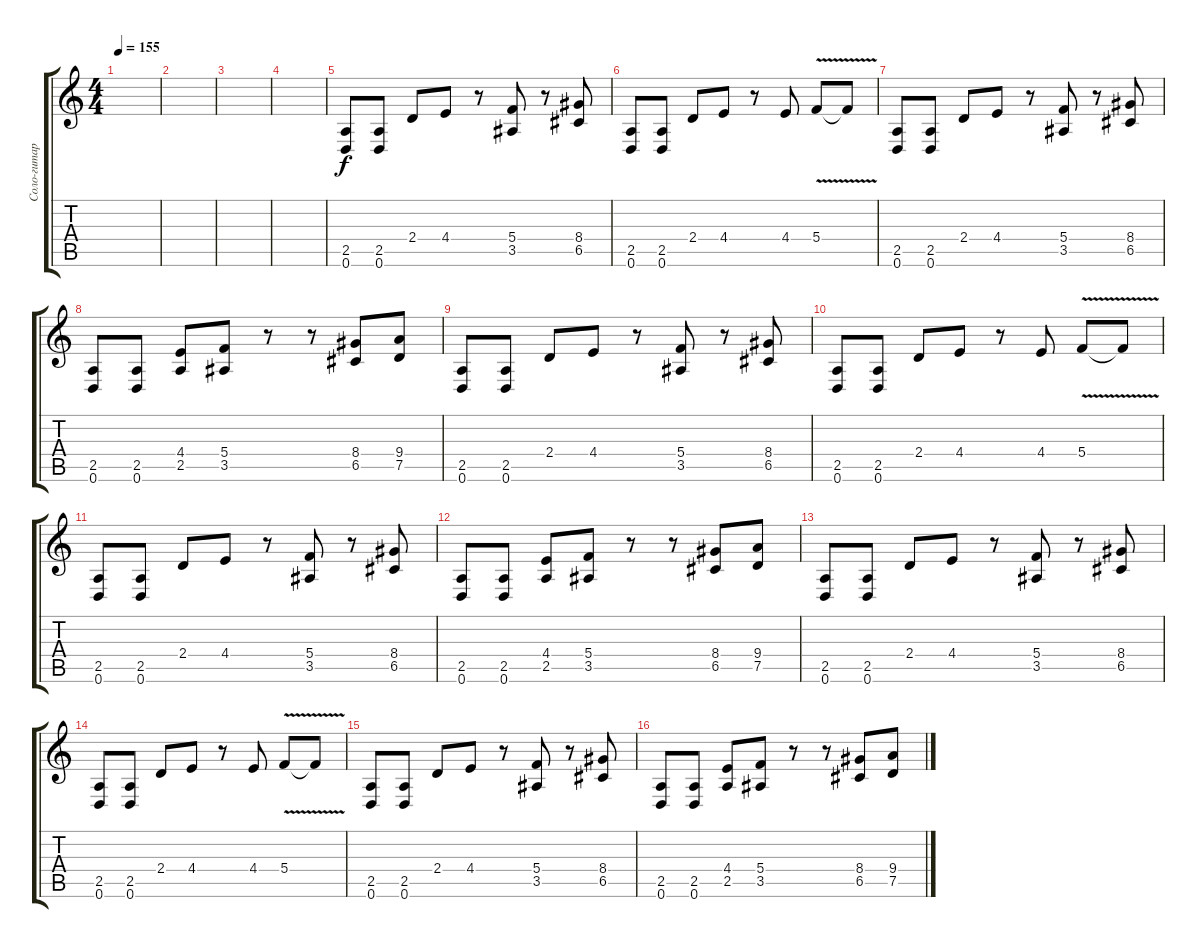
\track ("Соло-гитара" "Соло-гитар") {instrument distortionguitar}
\staff {score tabs}
\tuning (D4 A3 F3 C3 G2 D2) {hide}
\ts (4 4)
\tempo 155
\clef g2
\ks c
|
|
|
|
(2.5 0.6).8 (2.5 0.6).8 2.4.8 4.4.8 r.8 (5.4 3.5).8 r.8 (8.4 6.5).8 |
(2.5 0.6).8 (2.5 0.6).8 2.4.8 4.4.8 r.8 4.4.8 5.4{v}.8 5.4{t}.8 |
(2.5 0.6).8 (2.5 0.6).8 2.4.8 4.4.8 r.8 (5.4 3.5).8 r.8 (8.4 6.5).8 |
(2.5 0.6).8 (2.5 0.6).8 (4.4 2.5).8 (5.4 3.5).8 r.8 r.8 (8.4 6.5).8 (9.4 7.5).8 |
(2.5 0.6).8 (2.5 0.6).8 2.4.8 4.4.8 r.8 (5.4 3.5).8 r.8 (8.4 6.5).8 |
(2.5 0.6).8 (2.5 0.6).8 2.4.8 4.4.8 r.8 4.4.8 5.4{v}.8 5.4{t}.8 |
(2.5 0.6).8 (2.5 0.6).8 2.4.8 4.4.8 r.8 (5.4 3.5).8 r.8 (8.4 6.5).8 |
(2.5 0.6).8 (2.5 0.6).8 (4.4 2.5).8 (5.4 3.5).8 r.8 r.8 (8.4 6.5).8 (9.4 7.5).8 |
(2.5 0.6).8 (2.5 0.6).8 2.4.8 4.4.8 r.8 (5.4 3.5).8 r.8 (8.4 6.5).8 |
(2.5 0.6).8 (2.5 0.6).8 2.4.8 4.4.8 r.8 4.4.8 5.4{v}.8 5.4{t}.8 |
(2.5 0.6).8 (2.5 0.6).8 2.4.8 4.4.8 r.8 (5.4 3.5).8 r.8 (8.4 6.5).8 |
(2.5 0.6).8 (2.5 0.6).8 (4.4 2.5).8 (5.4 3.5).8 r.8 r.8 (8.4 6.5).8 (9.4 7.5).8
